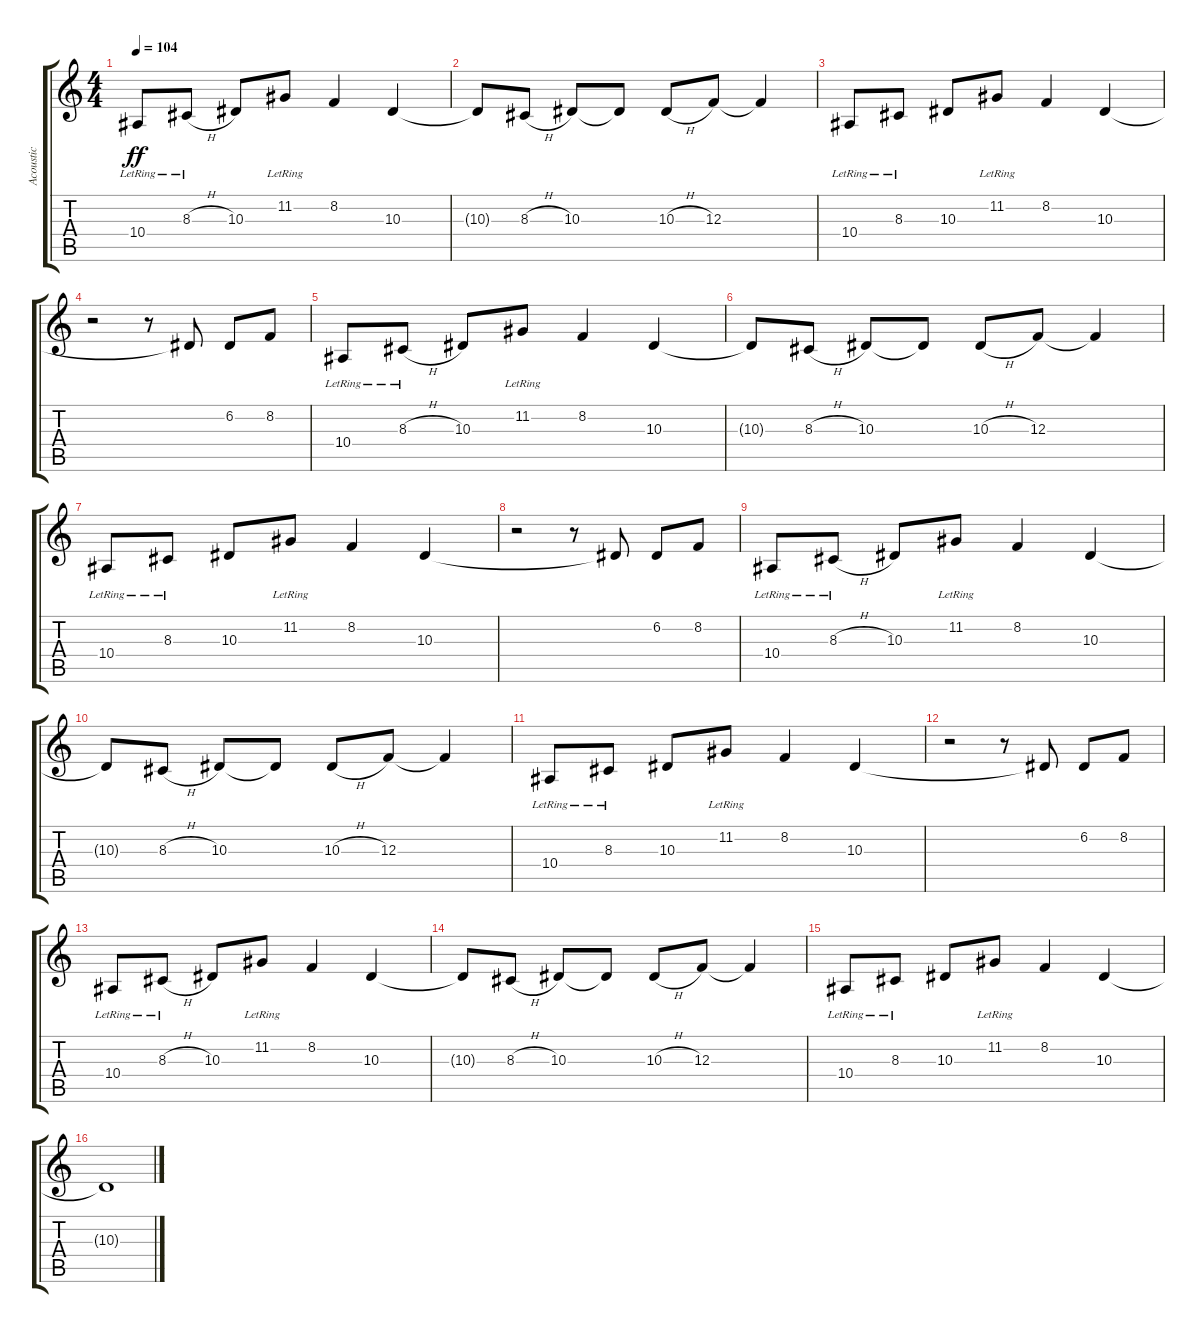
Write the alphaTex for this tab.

\track ("Acoustic" "Acoustic") {instrument brightacousticpiano}
\staff {score tabs}
\tuning (D4 A3 F3 C3 G2 C2) {hide}
\ts (4 4)
\tempo 104
\clef g2
\ks c
10.4{lr}.8{dy ff} 8.3{h lr}.8 10.3.8 11.2{lr}.8 8.2.4 10.3.4 |
10.3{t}.8 8.3{h}.8 10.3.8 10.3{t}.8 10.3{h}.8 12.3.8 12.3{t}.4 |
10.4{lr}.8 8.3{lr}.8 10.3.8 11.2{lr}.8 8.2.4 10.3.4 |
r.2 r.8 10.3{t}.8 6.2.8 8.2.8 |
10.4{lr}.8 8.3{h lr}.8 10.3.8 11.2{lr}.8 8.2.4 10.3.4 |
10.3{t}.8 8.3{h}.8 10.3.8 10.3{t}.8 10.3{h}.8 12.3.8 12.3{t}.4 |
10.4{lr}.8 8.3{lr}.8 10.3.8 11.2{lr}.8 8.2.4 10.3.4 |
r.2 r.8 10.3{t}.8 6.2.8 8.2.8 |
10.4{lr}.8 8.3{h lr}.8 10.3.8 11.2{lr}.8 8.2.4 10.3.4 |
10.3{t}.8 8.3{h}.8 10.3.8 10.3{t}.8 10.3{h}.8 12.3.8 12.3{t}.4 |
10.4{lr}.8 8.3{lr}.8 10.3.8 11.2{lr}.8 8.2.4 10.3.4 |
r.2 r.8 10.3{t}.8 6.2.8 8.2.8 |
10.4{lr}.8 8.3{h lr}.8 10.3.8 11.2{lr}.8 8.2.4 10.3.4 |
10.3{t}.8 8.3{h}.8 10.3.8 10.3{t}.8 10.3{h}.8 12.3.8 12.3{t}.4 |
10.4{lr}.8 8.3{lr}.8 10.3.8 11.2{lr}.8 8.2.4 10.3.4 |
10.3{t}.1
